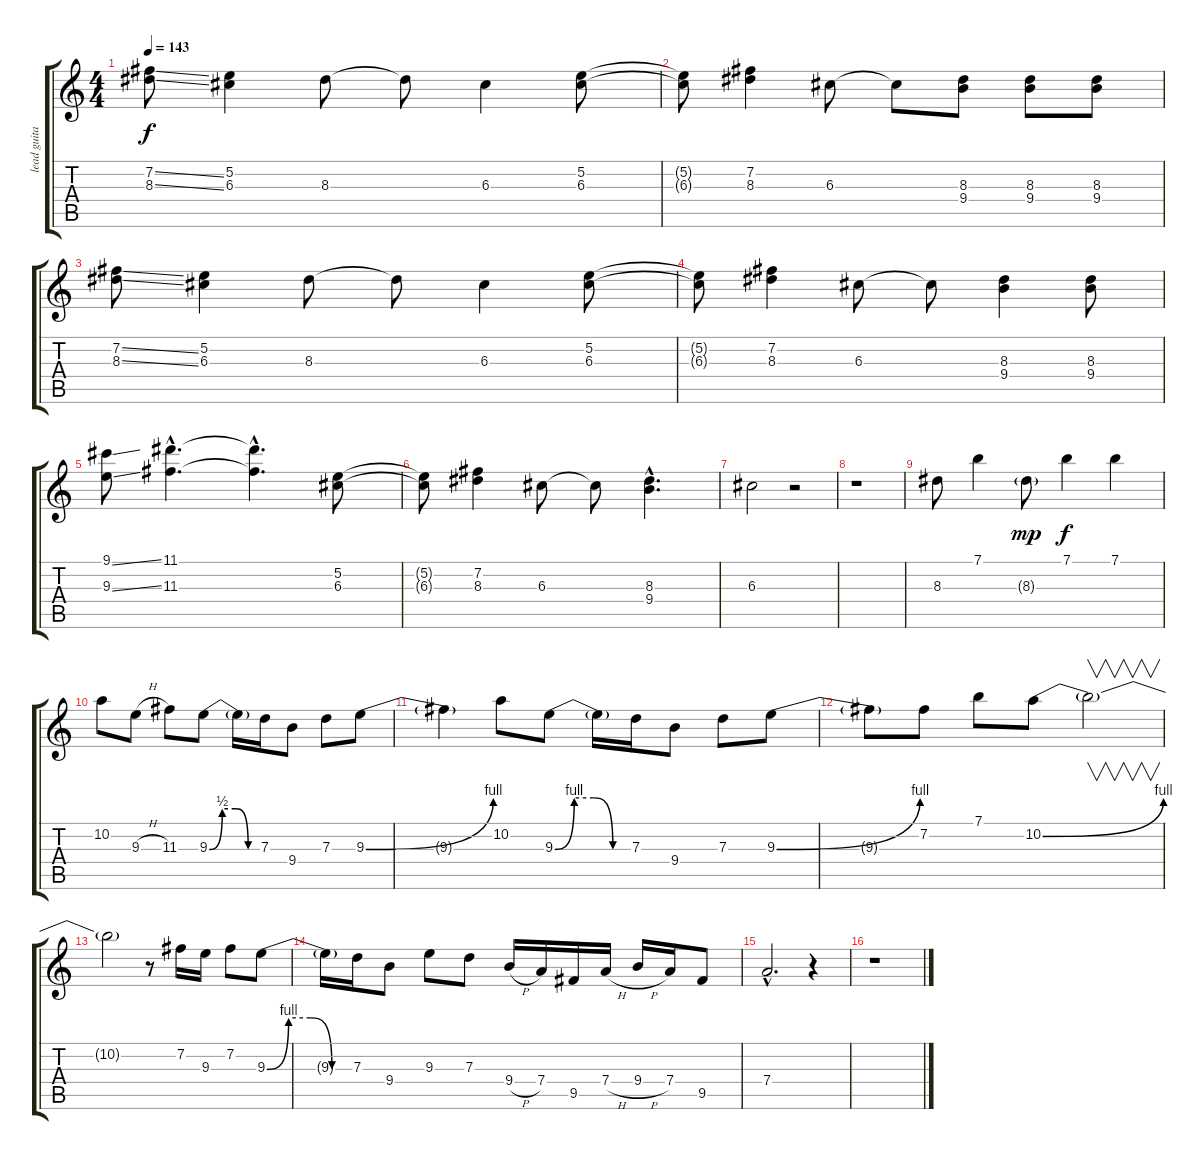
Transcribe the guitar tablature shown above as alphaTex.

\track ("lead guitar" "lead guita") {instrument distortionguitar}
\staff {score tabs}
\tuning (E4 B3 G3 D3 A2 E2) {hide}
\ts (4 4)
\tempo 143
\clef g2
\ks c
(7.2{ss} 8.3{ss}).8{dy f} (5.2 6.3).4 8.3.8 8.3{t}.8 6.3.4 (5.2 6.3).8 |
(5.2{t} 6.3{t}).8 (7.2 8.3).4 6.3.8 6.3{t}.8 (8.3 9.4).8 (8.3 9.4).8 (8.3 9.4).8 |
(7.2{ss} 8.3{ss}).8 (5.2 6.3).4 8.3.8 8.3{t}.8 6.3.4 (5.2 6.3).8 |
(5.2{t} 6.3{t}).8 (7.2 8.3).4 6.3.8 6.3{t}.8 (8.3 9.4).4 (8.3 9.4).8 |
(9.1{ss} 9.3{ss}).8 (11.1{hac} 11.3{hac}).4{d} (11.1{hac t} 11.3{hac t}).4{d} (5.2 6.3).8 |
(5.2{t} 6.3{t}).8 (7.2 8.3).4 6.3.8 6.3{t}.8 (8.3{hac} 9.4{hac}).4{d} |
6.3.2 r.2 |
r.1 |
8.3.8 7.1.4 8.3{g}.8{dy mp} 7.1.4{dy f} 7.1.4 |
10.2.8 9.3{h}.8 11.3.8 9.3{be (custom 0 0 15 2 30 2 45 0 60 0)}.8 9.3{t}.16 7.3.16 9.4.8 7.3.8 9.3{be (bend 0 0 60 4)}.8 |
9.3{t}.4 10.2.8 9.3{be (custom 0 0 15 4 30 4 45 0 60 0)}.8 9.3{t}.16 7.3.16 9.4.8 7.3.8 9.3{be (bend 0 0 60 4)}.8 |
9.3{t}.8 7.2.8 7.1.8 10.2{be (bend 0 0 60 4)}.8 10.2{t}.2{v} |
10.2{t}.2 r.8 7.2.16 9.3.16 7.2.8 9.3{be (custom 0 0 15 4 30 4 45 0 60 0)}.8 |
9.3{t}.16 7.3.16 9.4.8 9.3.8 7.3.8 9.4{h}.16 7.4.16 9.5.16 7.4{h}.16 9.4{h}.16 7.4.16 9.5.8 |
7.4{hac}.2{d volume 0} r.4 |
r.1
